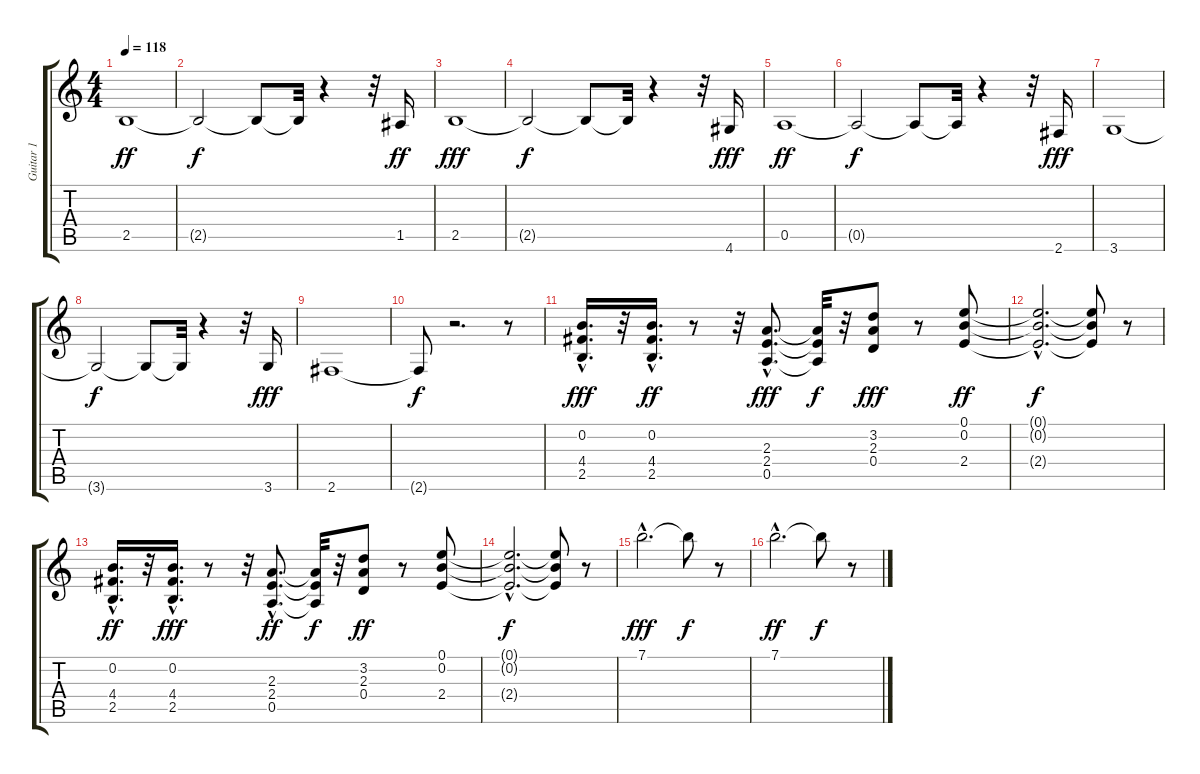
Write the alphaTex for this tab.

\track ("Guitar 1            " "Guitar 1  ") {instrument overdrivenguitar}
\staff {score tabs}
\tuning (E4 B3 G3 D3 A2 E2) {hide}
\ts (4 4)
\tempo 118
\clef g2
\ks c
2.5.1{dy ff} |
2.5{t}.2{dy f} 2.5{t}.8 2.5{t}.32 r.4 r.32 1.5.16{dy ff} |
2.5.1{dy fff} |
2.5{t}.2{dy f} 2.5{t}.8 2.5{t}.32 r.4 r.32 4.6.16{dy fff} |
0.5.1{dy ff} |
0.5{t}.2{dy f} 0.5{t}.8 0.5{t}.32 r.4 r.32 2.6.16{dy fff} |
3.6.1 |
3.6{t}.2{dy f} 3.6{t}.8 3.6{t}.32 r.4 r.32 3.6.16{dy fff} |
2.6.1 |
2.6{t}.8{dy f} r.2{d} r.8 |
(0.2{hac} 4.4{hac} 2.5{hac}).16{d dy fff} r.32 (0.2{hac} 4.4{hac} 2.5{hac}).16{d dy ff} r.8 r.32 (2.3{hac} 2.4{hac} 0.5{hac}).8{d dy fff} (2.3{t} 2.4{t} 0.5{t}).32{dy f} r.32 (3.2 2.3 0.4).8{dy fff} r.8 (0.1 0.2 2.4).8{dy ff} |
(0.1{hac t} 0.2{hac t} 2.4{hac t}).2{d dy f} (0.1{t} 0.2{t} 2.4{t}).8 r.8 |
(0.2{hac} 4.4{hac} 2.5{hac}).16{d dy ff} r.32 (0.2{hac} 4.4{hac} 2.5{hac}).16{d dy fff} r.8 r.32 (2.3{hac} 2.4{hac} 0.5{hac}).8{d dy ff} (2.3{t} 2.4{t} 0.5{t}).32{dy f} r.32 (3.2 2.3 0.4).8{dy ff} r.8 (0.1 0.2 2.4).8 |
(0.1{hac t} 0.2{hac t} 2.4{hac t}).2{d dy f} (0.1{t} 0.2{t} 2.4{t}).8 r.8 |
7.1{hac}.2{d dy fff instrument guitarharmonics} 7.1{t}.8{dy f} r.8 |
7.1{hac}.2{d dy ff} 7.1{t}.8{dy f} r.8
